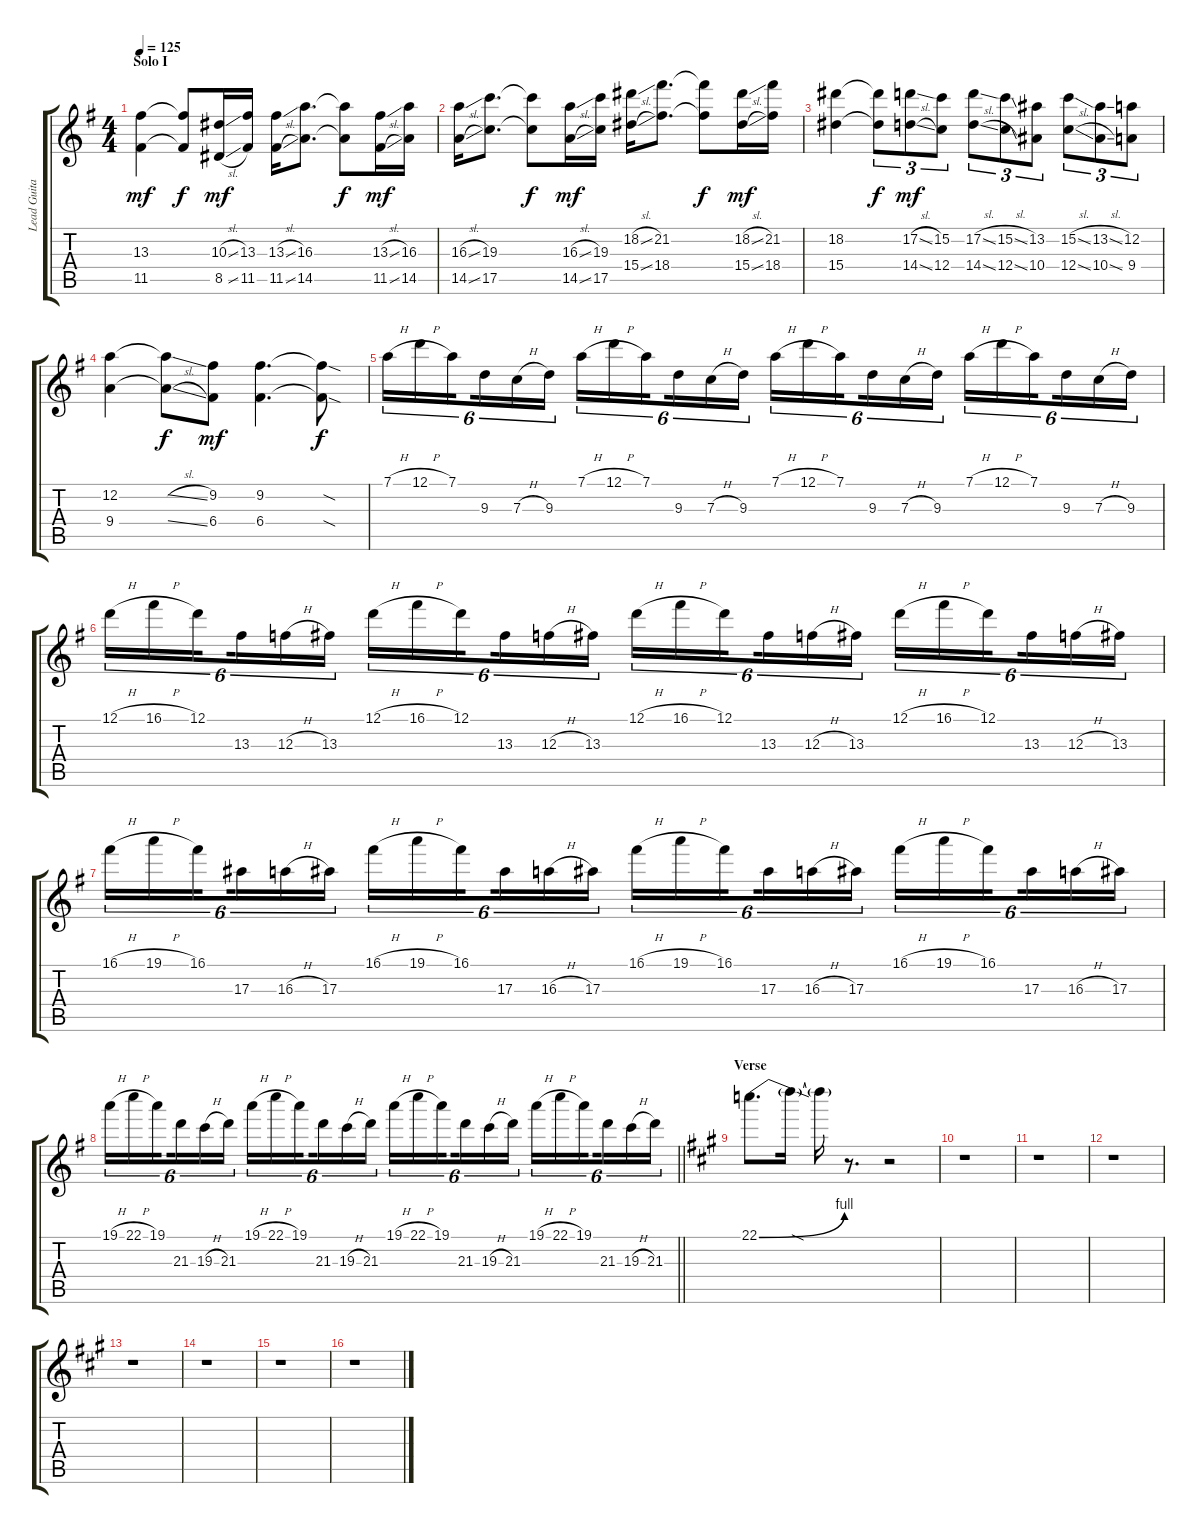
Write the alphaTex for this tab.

\track ("Lead Guitar I" "Lead Guita") {instrument distortionguitar}
\staff {score tabs}
\tuning (D4 A3 F3 C3 G2 D2) {hide}
\ts (4 4)
\section ("" "Solo I")
\tempo 125
\clef g2
\ks eminor
(13.3 11.5).4{dy mf} (13.3{t} 11.5{t}).8{dy f} (10.3{sl} 8.5{sl}).16{dy mf} (13.3 11.5).16 (13.3{sl} 11.5{sl}).16 (16.3 14.5).8{d} (16.3{t} 14.5{t}).8{dy f} (13.3{sl} 11.5{sl}).16{dy mf} (16.3 14.5).16 |
(16.3{sl} 14.5{sl}).16 (19.3 17.5).8{d} (19.3{t} 17.5{t}).8{dy f} (16.3{sl} 14.5{sl}).16{dy mf} (19.3 17.5).16 (18.2{sl} 15.4{sl}).16 (21.2 18.4).8{d} (21.2{t} 18.4{t}).8{dy f} (18.2{sl} 15.4{sl}).16{dy mf} (21.2 18.4).16 |
(18.2 15.4).4 (18.2{t} 15.4{t}).8{tu (3 2) dy f} (17.2{sl} 14.4{sl}).8{tu (3 2) dy mf} (15.2 12.4).8{tu (3 2)} (17.2{sl} 14.4{sl}).8{tu (3 2)} (15.2{sl} 12.4{sl}).8{tu (3 2)} (13.2 10.4).8{tu (3 2)} (15.2{sl} 12.4{sl}).8{tu (3 2)} (13.2{sl} 10.4{sl}).8{tu (3 2)} (12.2 9.4).8{tu (3 2)} |
(12.2 9.4).4 (12.2{sl t} 9.4{sl t}).8{dy f} (9.2 6.4).8{dy mf} (9.2 6.4).4{d} (9.2{sod t} 6.4{sod t}).8{dy f} |
7.1{h}.16{tu (6 4)} 12.1{h}.16{tu (6 4)} 7.1.16{tu (6 4) beam splitsecondary} 9.3.16{tu (6 4)} 7.3{h}.16{tu (6 4)} 9.3.16{tu (6 4)} 7.1{h}.16{tu (6 4)} 12.1{h}.16{tu (6 4)} 7.1.16{tu (6 4) beam splitsecondary} 9.3.16{tu (6 4)} 7.3{h}.16{tu (6 4)} 9.3.16{tu (6 4)} 7.1{h}.16{tu (6 4)} 12.1{h}.16{tu (6 4)} 7.1.16{tu (6 4) beam splitsecondary} 9.3.16{tu (6 4)} 7.3{h}.16{tu (6 4)} 9.3.16{tu (6 4)} 7.1{h}.16{tu (6 4)} 12.1{h}.16{tu (6 4)} 7.1.16{tu (6 4) beam splitsecondary} 9.3.16{tu (6 4)} 7.3{h}.16{tu (6 4)} 9.3.16{tu (6 4)} |
12.1{h}.16{tu (6 4)} 16.1{h}.16{tu (6 4)} 12.1.16{tu (6 4) beam splitsecondary} 13.3.16{tu (6 4)} 12.3{h}.16{tu (6 4)} 13.3.16{tu (6 4)} 12.1{h}.16{tu (6 4)} 16.1{h}.16{tu (6 4)} 12.1.16{tu (6 4) beam splitsecondary} 13.3.16{tu (6 4)} 12.3{h}.16{tu (6 4)} 13.3.16{tu (6 4)} 12.1{h}.16{tu (6 4)} 16.1{h}.16{tu (6 4)} 12.1.16{tu (6 4) beam splitsecondary} 13.3.16{tu (6 4)} 12.3{h}.16{tu (6 4)} 13.3.16{tu (6 4)} 12.1{h}.16{tu (6 4)} 16.1{h}.16{tu (6 4)} 12.1.16{tu (6 4) beam splitsecondary} 13.3.16{tu (6 4)} 12.3{h}.16{tu (6 4)} 13.3.16{tu (6 4)} |
16.1{h}.16{tu (6 4)} 19.1{h}.16{tu (6 4)} 16.1.16{tu (6 4) beam splitsecondary} 17.3.16{tu (6 4)} 16.3{h}.16{tu (6 4)} 17.3.16{tu (6 4)} 16.1{h}.16{tu (6 4)} 19.1{h}.16{tu (6 4)} 16.1.16{tu (6 4) beam splitsecondary} 17.3.16{tu (6 4)} 16.3{h}.16{tu (6 4)} 17.3.16{tu (6 4)} 16.1{h}.16{tu (6 4)} 19.1{h}.16{tu (6 4)} 16.1.16{tu (6 4) beam splitsecondary} 17.3.16{tu (6 4)} 16.3{h}.16{tu (6 4)} 17.3.16{tu (6 4)} 16.1{h}.16{tu (6 4)} 19.1{h}.16{tu (6 4)} 16.1.16{tu (6 4) beam splitsecondary} 17.3.16{tu (6 4)} 16.3{h}.16{tu (6 4)} 17.3.16{tu (6 4)} |
\barLineRight lightlight
19.1{h}.16{tu (6 4)} 22.1{h}.16{tu (6 4)} 19.1.16{tu (6 4) beam splitsecondary} 21.3.16{tu (6 4)} 19.3{h}.16{tu (6 4)} 21.3.16{tu (6 4)} 19.1{h}.16{tu (6 4)} 22.1{h}.16{tu (6 4)} 19.1.16{tu (6 4) beam splitsecondary} 21.3.16{tu (6 4)} 19.3{h}.16{tu (6 4)} 21.3.16{tu (6 4)} 19.1{h}.16{tu (6 4)} 22.1{h}.16{tu (6 4)} 19.1.16{tu (6 4) beam splitsecondary} 21.3.16{tu (6 4)} 19.3{h}.16{tu (6 4)} 21.3.16{tu (6 4)} 19.1{h}.16{tu (6 4)} 22.1{h}.16{tu (6 4)} 19.1.16{tu (6 4) beam splitsecondary} 21.3.16{tu (6 4)} 19.3{h}.16{tu (6 4)} 21.3.16{tu (6 4)} |
\section ("" "Verse")
\ks f#minor
22.1{be (bend 0 0 60 4)}.8{d} 22.1{sod t}.16 22.1{t}.16 r.8{d} r.2 |
r.1 |
r.1 |
r.1 |
r.1 |
r.1 |
r.1 |
r.1
